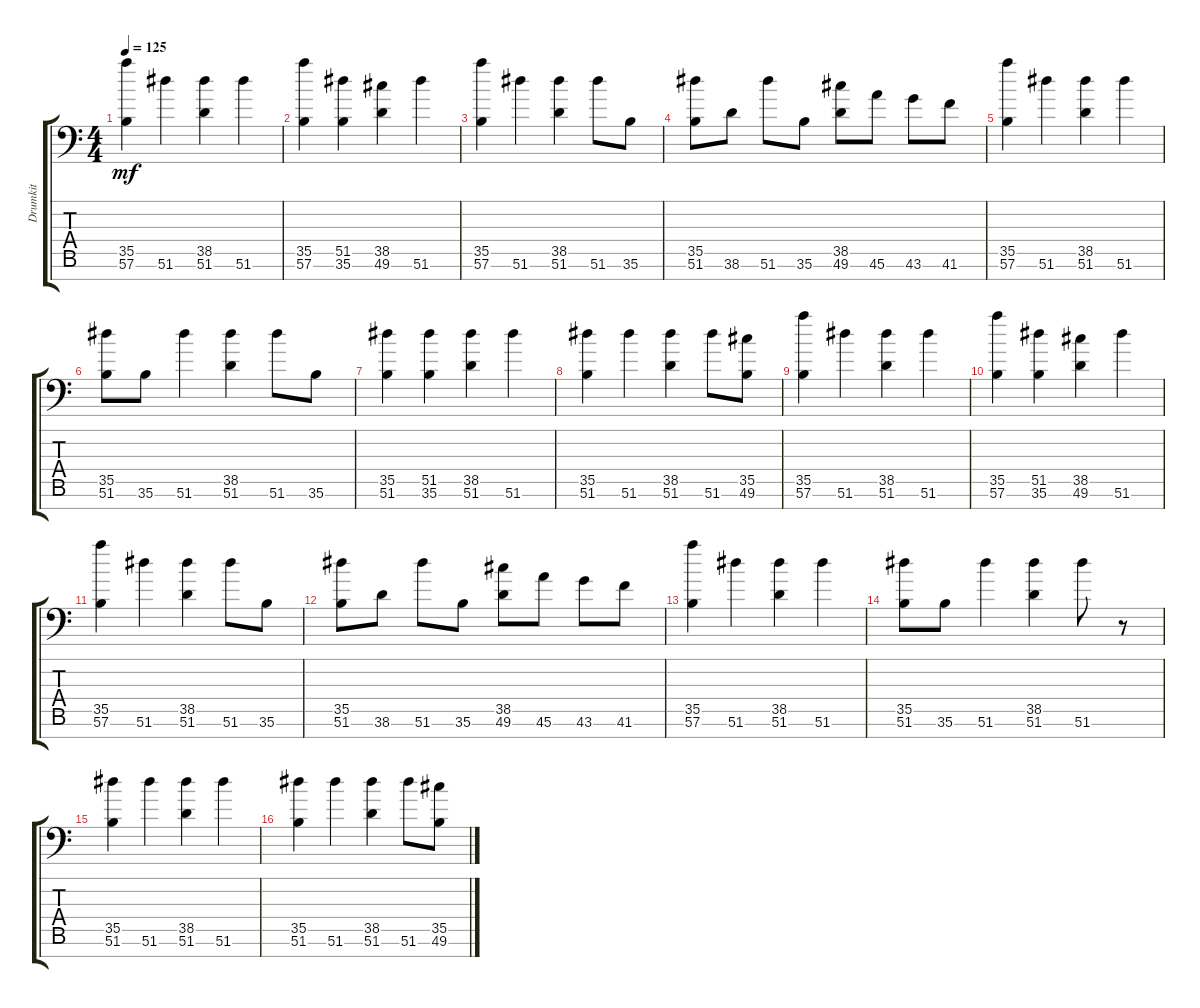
\track ("Drumkit" "Drumkit") {instrument acousticgrandpiano}
\staff {score tabs}
\tuning (C-1 C-1 C-1 C-1 C-1 C-1 C-1) {hide}
\ts (4 4)
\tempo 125
\clef f4
\ks c
(35.5 57.6).4{dy mf} 51.6.4 (38.5 51.6).4 51.6.4 |
(35.5 57.6).4 (51.5 35.6).4 (38.5 49.6).4 51.6.4 |
(35.5 57.6).4 51.6.4 (38.5 51.6).4 51.6.8 35.6.8 |
(35.5 51.6).8 38.6.8 51.6.8 35.6.8 (38.5 49.6).8 45.6.8 43.6.8 41.6.8 |
(35.5 57.6).4 51.6.4 (38.5 51.6).4 51.6.4 |
(35.5 51.6).8 35.6.8 51.6.4 (38.5 51.6).4 51.6.8 35.6.8 |
(35.5 51.6).4 (51.5 35.6).4 (38.5 51.6).4 51.6.4 |
(35.5 51.6).4 51.6.4 (38.5 51.6).4 51.6.8 (35.5 49.6).8 |
(35.5 57.6).4 51.6.4 (38.5 51.6).4 51.6.4 |
(35.5 57.6).4 (51.5 35.6).4 (38.5 49.6).4 51.6.4 |
(35.5 57.6).4 51.6.4 (38.5 51.6).4 51.6.8 35.6.8 |
(35.5 51.6).8 38.6.8 51.6.8 35.6.8 (38.5 49.6).8 45.6.8 43.6.8 41.6.8 |
(35.5 57.6).4 51.6.4 (38.5 51.6).4 51.6.4 |
(35.5 51.6).8 35.6.8 51.6.4 (38.5 51.6).4 51.6.8 r.8 |
(35.5 51.6).4 51.6.4 (38.5 51.6).4 51.6.4 |
(35.5 51.6).4 51.6.4 (38.5 51.6).4 51.6.8 (35.5 49.6).8
